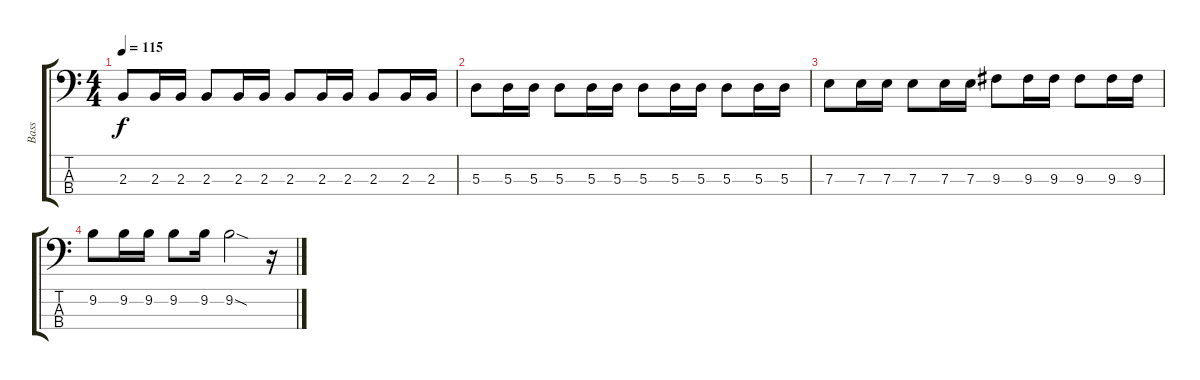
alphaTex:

\track ("Bass" "Bass") {instrument electricbasspick}
\staff {score tabs}
\tuning (G2 D2 A1 E1) {hide}
\ts (4 4)
\tempo 115
\clef f4
\ks c
2.3.8{dy f} 2.3.16 2.3.16 2.3.8 2.3.16 2.3.16 2.3.8 2.3.16 2.3.16 2.3.8 2.3.16 2.3.16 |
5.3.8 5.3.16 5.3.16 5.3.8 5.3.16 5.3.16 5.3.8 5.3.16 5.3.16 5.3.8 5.3.16 5.3.16 |
7.3.8 7.3.16 7.3.16 7.3.8 7.3.16 7.3.16 9.3.8 9.3.16 9.3.16 9.3.8 9.3.16 9.3.16 |
9.2.8 9.2.16 9.2.16 9.2.8 9.2.16 9.2{sod}.2 r.16
